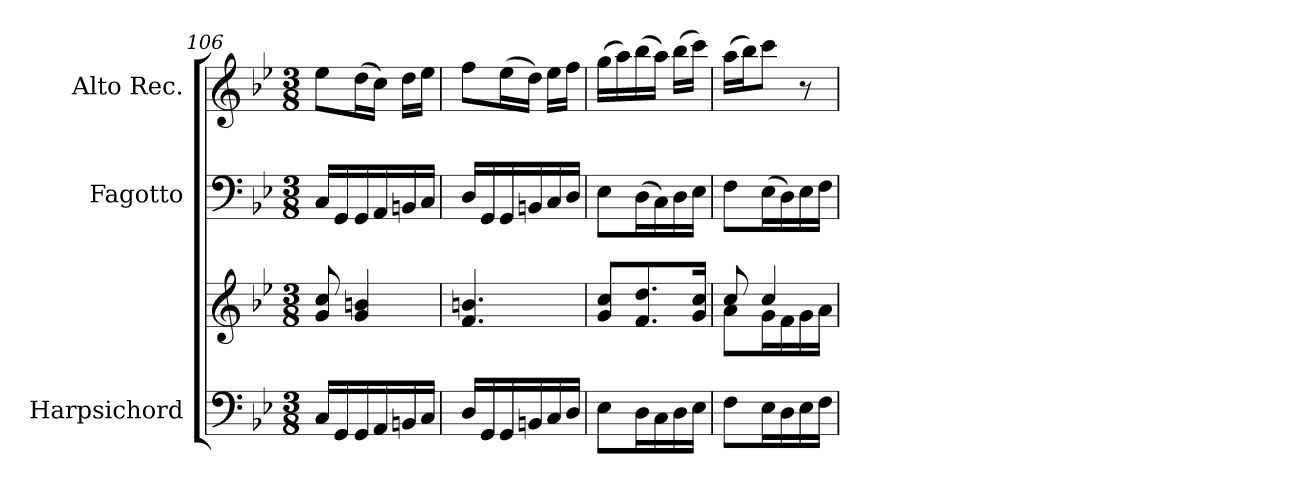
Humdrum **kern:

**kern	**kern	**kern	**kern
*part3	*part3	*part2	*part1
*staff4	*staff3	*staff2	*staff1
*I"Harpsichord	*	*I"Fagotto	*I"Alto Rec.
*I'Hch.	*	*	*I'A.
*clefF4	*clefG2	*clefF4	*clefG2
*k[b-e-]	*k[b-e-]	*k[b-e-]	*k[b-e-]
*M3/8	*M3/8	*M3/8	*M3/8
=106	=106	=106	=106
16C/LL	8g/ 8cc/	16C/LL	8ee-\L
16GG/	.	16GG/	.
16GG/	4g/ 4bn/	16GG/	(>16dd\L
16AA/	.	16AA/	16cc\JJ)
16BBn/	.	16BBn/	16dd\LL
16C/JJ	.	16C/JJ	16ee-\JJ
=107	=107	=107	=107
16D/LL	4.f/ 4.bn/	16D/LL	8ff\L
16GG/	.	16GG/	.
16GG/	.	16GG/	(>16ee-\L
16BBn/	.	16BBn/	16dd\JJ)
16C/	.	16C/	16ee-\LL
16D/JJ	.	16D/JJ	16ff\JJ
=108	=108	=108	=108
8E-\L	8g/ 8cc/L	8E-\L	(>16gg\LL
.	.	.	16aa\)
16D\L	8.f/ 8.dd/	(>16D\L	(>16bb-\
16C\	.	16C\)	16aa\JJ)
16D\	.	16D\	(>16bb-\LL
16E-\JJ	16g/ 16cc/Jk	16E-\JJ	16ccc\JJ)
=109	=109	=109	=109
*	*^	*	*
8F\L	8cc/	8a\L	8F\L	(>16aa\LL
.	.	.	.	16bb-\J)
16E-\L	4cc/	16g\L	(>16E-\L	8ccc\J
16D\	.	16f\	16D\)	.
16E-\	.	16g\	16E-\	8r
16F\JJ	.	16a\JJ	16F\JJ	.
*	*v	*v	*	*
=	=	=	=
*-	*-	*-	*-
